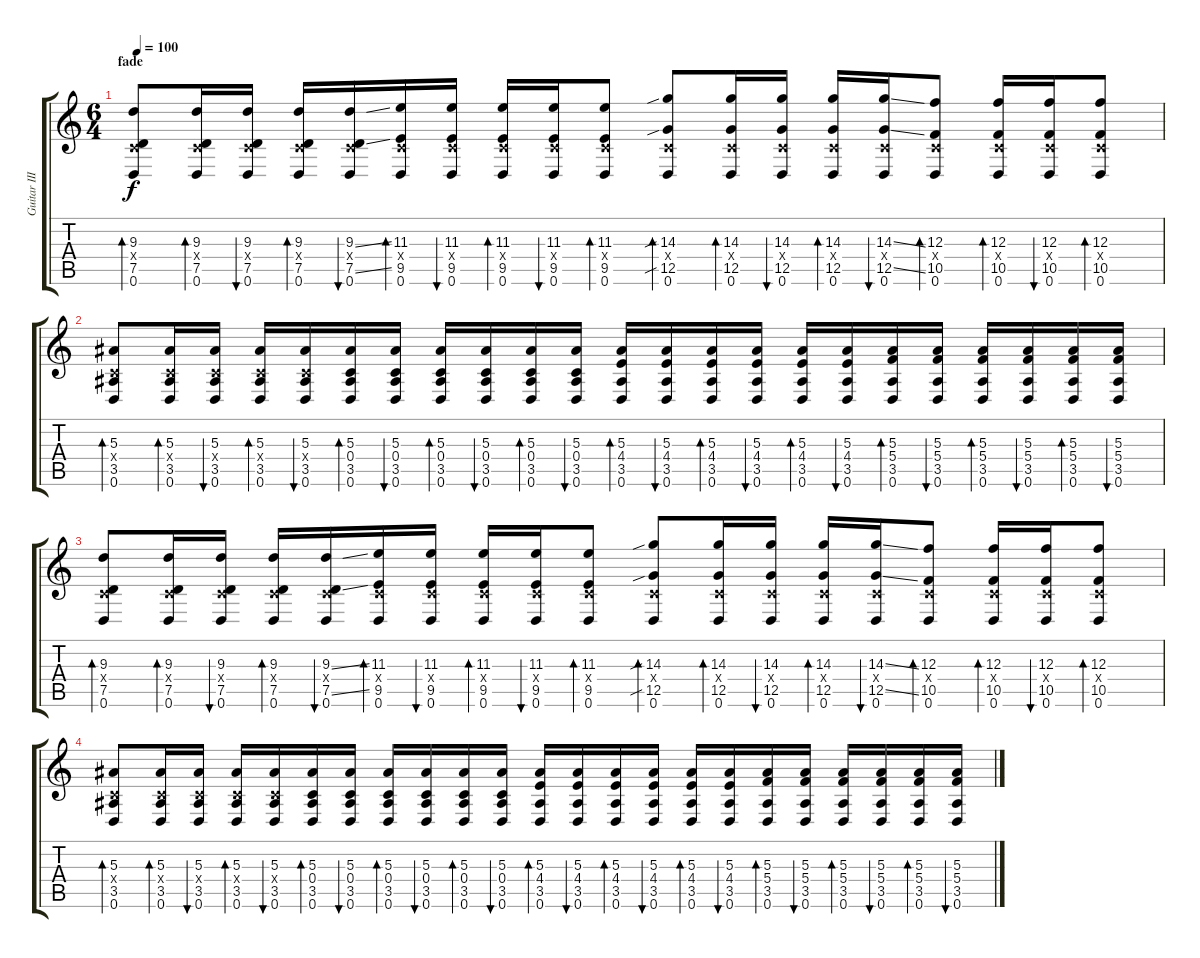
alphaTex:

\track ("Guitar III" "Guitar III") {instrument distortionguitar}
\staff {score tabs}
\tuning (D4 A3 F3 C3 G2 D2) {hide}
\ts (6 4)
\section ("" "fade")
\tempo 100
\clef g2
\ks c
(9.3 0.4{x} 7.5 0.6).8{bd 30 dy f volume 13 balance 8 instrument acousticguitarsteel} (9.3 0.4{x} 7.5 0.6).16{bd 30} (9.3 0.4{x} 7.5 0.6).16{bu 30} (9.3 0.4{x} 7.5 0.6).16{bd 30} (9.3{ss} 0.4{x} 7.5{ss} 0.6).16{bu 30} (11.3 0.4{x} 9.5 0.6).16{bd 30} (11.3 0.4{x} 9.5 0.6).16{bu 30} (11.3 0.4{x} 9.5 0.6).16{bd 30} (11.3 0.4{x} 9.5 0.6).16{bu 30} (11.3 0.4{x} 9.5 0.6).8{bd 30} (14.3{sib} 0.4{x} 12.5{sib} 0.6).8{bd 30} (14.3 0.4{x} 12.5 0.6).16{bd 30} (14.3 0.4{x} 12.5 0.6).16{bu 30} (14.3 0.4{x} 12.5 0.6).16{bd 30} (14.3{ss} 0.4{x} 12.5{ss} 0.6).16{bu 30} (12.3 0.4{x} 10.5 0.6).8{bd 30} (12.3 0.4{x} 10.5 0.6).16{bd 30} (12.3 0.4{x} 10.5 0.6).16{bu 30} (12.3 0.4{x} 10.5 0.6).8{bd 30} |
(5.3 0.4{x} 3.5 0.6).8{bd 30} (5.3 0.4{x} 3.5 0.6).16{bd 30} (5.3 0.4{x} 3.5 0.6).16{bu 30} (5.3 0.4{x} 3.5 0.6).16{bd 30} (5.3 0.4{x} 3.5 0.6).16{bu 30} (5.3 0.4 3.5 0.6).16{bd 30} (5.3 0.4 3.5 0.6).16{bu 30} (5.3 0.4 3.5 0.6).16{bd 30} (5.3 0.4 3.5 0.6).16{bu 30} (5.3 0.4 3.5 0.6).16{bd 30} (5.3 0.4 3.5 0.6).16{bu 30} (5.3 4.4 3.5 0.6).16{bd 30} (5.3 4.4 3.5 0.6).16{bu 30} (5.3 4.4 3.5 0.6).16{bd 30} (5.3 4.4 3.5 0.6).16{bu 30} (5.3 4.4 3.5 0.6).16{bd 30} (5.3 4.4 3.5 0.6).16{bu 30} (5.3 5.4 3.5 0.6).16{bd 30} (5.3 5.4 3.5 0.6).16{bu 30} (5.3 5.4 3.5 0.6).16{bd 30} (5.3 5.4 3.5 0.6).16{bu 30} (5.3 5.4 3.5 0.6).16{bd 30} (5.3 5.4 3.5 0.6).16{bu 30} |
(9.3 0.4{x} 7.5 0.6).8{bd 30} (9.3 0.4{x} 7.5 0.6).16{bd 30} (9.3 0.4{x} 7.5 0.6).16{bu 30} (9.3 0.4{x} 7.5 0.6).16{bd 30} (9.3{ss} 0.4{x} 7.5{ss} 0.6).16{bu 30} (11.3 0.4{x} 9.5 0.6).16{bd 30} (11.3 0.4{x} 9.5 0.6).16{bu 30} (11.3 0.4{x} 9.5 0.6).16{bd 30} (11.3 0.4{x} 9.5 0.6).16{bu 30} (11.3 0.4{x} 9.5 0.6).8{bd 30} (14.3{sib} 0.4{x} 12.5{sib} 0.6).8{bd 30} (14.3 0.4{x} 12.5 0.6).16{bd 30} (14.3 0.4{x} 12.5 0.6).16{bu 30} (14.3 0.4{x} 12.5 0.6).16{bd 30} (14.3{ss} 0.4{x} 12.5{ss} 0.6).16{bu 30} (12.3 0.4{x} 10.5 0.6).8{bd 30} (12.3 0.4{x} 10.5 0.6).16{bd 30} (12.3 0.4{x} 10.5 0.6).16{bu 30} (12.3 0.4{x} 10.5 0.6).8{bd 30} |
(5.3 0.4{x} 3.5 0.6).8{bd 30} (5.3 0.4{x} 3.5 0.6).16{bd 30} (5.3 0.4{x} 3.5 0.6).16{bu 30} (5.3 0.4{x} 3.5 0.6).16{bd 30} (5.3 0.4{x} 3.5 0.6).16{bu 30} (5.3 0.4 3.5 0.6).16{bd 30} (5.3 0.4 3.5 0.6).16{bu 30} (5.3 0.4 3.5 0.6).16{bd 30} (5.3 0.4 3.5 0.6).16{bu 30} (5.3 0.4 3.5 0.6).16{bd 30} (5.3 0.4 3.5 0.6).16{bu 30} (5.3 4.4 3.5 0.6).16{bd 30} (5.3 4.4 3.5 0.6).16{bu 30} (5.3 4.4 3.5 0.6).16{bd 30} (5.3 4.4 3.5 0.6).16{bu 30} (5.3 4.4 3.5 0.6).16{bd 30} (5.3 4.4 3.5 0.6).16{bu 30} (5.3 5.4 3.5 0.6).16{bd 30} (5.3 5.4 3.5 0.6).16{bu 30} (5.3 5.4 3.5 0.6).16{bd 30} (5.3 5.4 3.5 0.6).16{bu 30} (5.3 5.4 3.5 0.6).16{bd 30} (5.3 5.4 3.5 0.6).16{bu 30}
